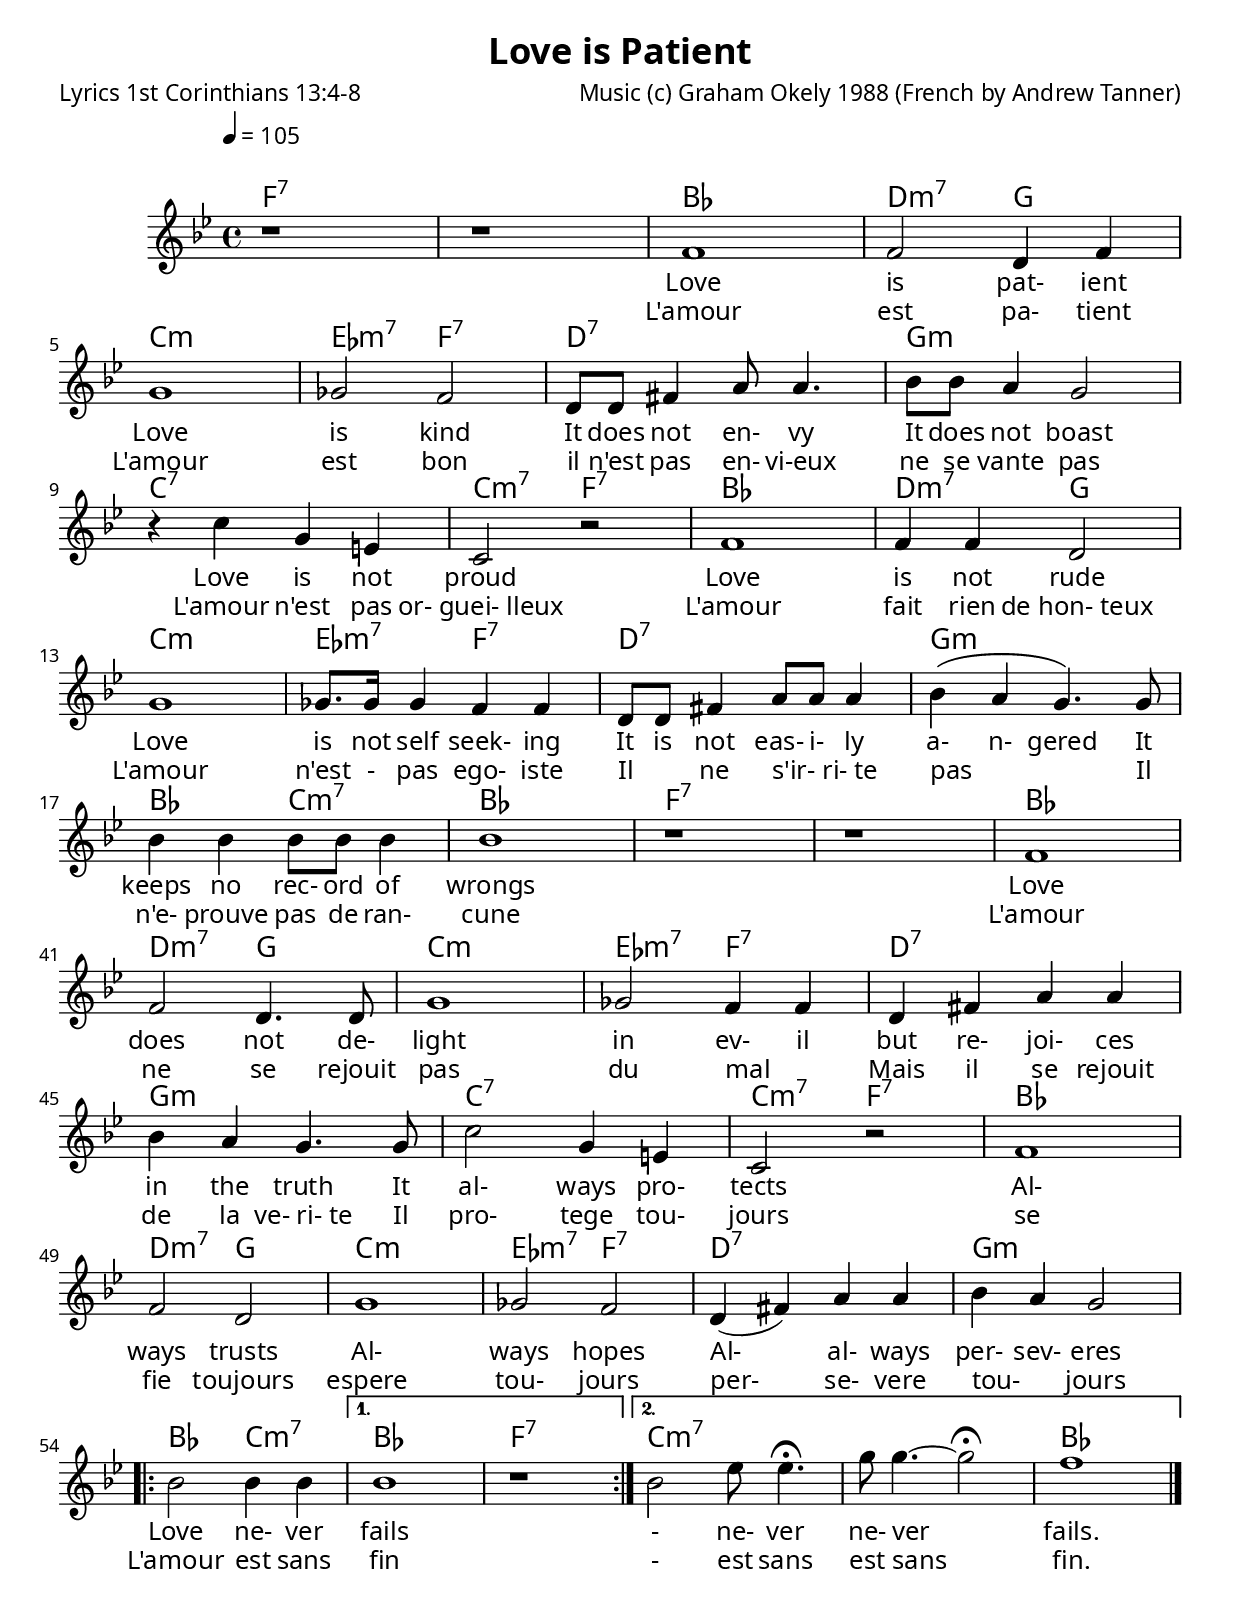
\version "2.16.0"  % necessary for upgrading to future LilyPond versions.
\header{
	title 		=	"Love is Patient"
	subtitle		=	""
	subsubtitle     	=       "" % #(strftime "Edition Date: %B %d, %Y  %X" (localtime (current-time)))
	composer		=	"Music (c) Graham Okely 1988 (French by Andrew Tanner)"
	poet		=	"Lyrics 1st Corinthians 13:4-8"
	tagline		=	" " %Typeset by Graham Okely"
}
\paper {
	#(set-default-paper-size "a4")
	head-separation 		=	3\mm
	top-margin 		=	6\mm
	system-system-spacing		=	52\mm
	system-system-spacing #'padding 	=	#0
	% evenHeaderMarkup  	=	""
	ragged-bottom		=	##f
	ragged-last-bottom	=	##t
	% scoreTitleMarkup  	=	""
	% system-count 		=	#9
	% oddHeaderMarkup   	=	""
	% annotate-spacing 	=	##t
myStaffSize = #20
#(define fonts
 (make-pango-font-tree "Go Boom!" 
"Go Boom!" 
"Go Boom!"
(/ myStaffSize 20)))
}
guitarChords = \chordmode {
% #(set-global-staff-size 16)
  % Introduction
  \override ChordName   #'font-size = #+2
  \set majorSevenSymbol = "maj7"
  \set chordChanges = ##t
  f1:7 f1:7 
  % verse 1
  bes1 d2:m7 g c1:m es2:m7 f:7
  d1:7 g:m c:7 c2:m7 f:7
  bes1 d2:m7 g c1:m es2:m7 f:7
  d1:7 g1:m  bes2 c:m7 bes1
  % Break
  f1:7 f1:7
  % Verse 2
  bes1 d2:m7 g c1:m es2:m7 f:7
  d1:7 g:m c:7 c2:m7 f:7
  bes1 d2:m7 g c1:m es2:m7 f:7
  d1:7 g1:m
  % Repeated tag
  bes2 c:m7 bes1 f:7
  c:m7 c:m7
  bes1
  }
verseMelody =  \relative c' {
	\override Score.MetronomeMark #'padding = #6
	\tempo 4=105
	\time 4/4
	\clef treble
	\key bes \major
	\set fontSize = #+1
	% Reduce the number of bar number shown
	% \override Score.BarNumber #'break-visibility = #all-visible
	% Introduction
	r1 r1 
	% Love is patient
	f1 f2 d4 f \break		
	%  Love is kind 
	g1 ges2 f 
	% It does not envy
	d8 d fis4 a8 a4. 	
	% it does not boast
	bes8 bes a4 g2	\break	
	%Love is not proud
	r4 c g e c2 r2 
	% Love is not rude
	f1 f4 f4 d2 \break
	% Love is not self seeking
	g1 ges8. ges16 ges4 f f	
	% It is not easily angered
	d8 d fis4 a8 a a4 bes4\( a g4.\) g8
	% It keeps no record of wrongs
	bes4 bes bes8 bes bes4 bes1 % \bar ":|"
	%======================================
	% Break
	\set Score.currentBarNumber = #38
	r1 r1
	%======================================
	% verse 2
	% Love does not de
	f1 \break f2 d4. d8 		
	%  light in evil 
	g1 ges2 f4 f 
	% But rejoices 
	d4 fis a a \break
	% in the truth it
	bes4 a g4. g8		
	% always protects
	c2 g4 e c2 r2		
	% always trusts
	f1 \break f2 d2 
	% always hopes
	g1 ges2 f	
	% always persevers
	d4 ( fis) a4 a
	bes4 a g2 \break
	\repeat volta 2 {
	% Love never fails
	bes2 bes4 bes }
	\alternative {
		{ bes1 r1 }
		{ bes2 ees8 ees4. \fermata | g8 g4. ~ g2 \fermata | f1 \bar "|." }
	            }
	\break
}
verseWords = \lyricmode {
   % \override LyricText #'font-size = #+4
    %======================================
    % Verse 1
    Love is pat- ient
    Love is kind
    It does not en- vy
    It does not boast
    Love is not proud
    Love is not rude
    Love is not self seek- ing
    It is not eas- i- ly a- n- gered
    It keeps no rec- ord of wrongs
    %======================================
    % Break   
    %======================================
    % Verse 2
    Love does not 
    de- light in ev- il
    but re- joi- ces in the truth
    It al- ways pro- tects
    Al- ways trusts
    Al- ways hopes
    Al-  al- ways per- sev- eres
    Love ne- ver fails
    - ne- ver ne- ver fails.
    %======================================
}
frenchWords = \lyricmode {
    % \override LyricText #'font-size = #+3
    % French
    % Love is pat- ient
    L'amour est pa- tient
    % Love is kind
    L'amour est bon
    % It does not en- vy
    il n'est pas en- vi-eux
    % It does not boast
    ne se vante pas 
    % Love is not proud
    L'amour n'est pas or-_guei-_lleux
    % Love is not rude
    L'amour fait rien de_hon-_teux
    % Love is not self seek- ing
    L'amour n'est - pas ego- iste
	    % It is not eas- i- ly a- n- gered
	    % Il n'est pas fac- ile- ment irrite _ _  
	    % (alt. Il ne s'irrite pas)
    Il _ ne s'ir-_ri-_te _ _ pas  _ _  
    % It keeps no rec- ord of wrongs
    Il n'e- prouve pas de ran- cune
	    % il ne garde aucun memoire de maux 
	    % (alt. Il n'eprouve pas de rancune)
    % vese 2
    % Love does not
    L'amour ne se
    % de- light in ev- il
    rejouit pas du mal _
    % but re- joi- ces in the truth
    Mais il se rejouit de la ve-_ri-_te
    % It al- ways pro- tects
    Il pro- tege tou- jours
    % Al- ways trusts
    se fie toujours
    % Al- ways hoes
    espere tou- jours
    % Al-  al- ways per- sev- eres
    per- se- vere tou- _ jours
    % Love ne- ver fails
    L'amour est sans fin
    - est sans est sans fin.
}
\score {
<<
    \new ChordNames \guitarChords
    \new Voice = "one" \verseMelody
    \new Lyrics \lyricsto "one" \verseWords
    \new Lyrics \lyricsto "one" \frenchWords
>>
\layout { % indent = #0 
  \context {
      %\Score
      %proportionalNotationDuration = #(ly:make-moment 1 4)
    }
} 
\midi { }
}
% --format=png -dresolution=300